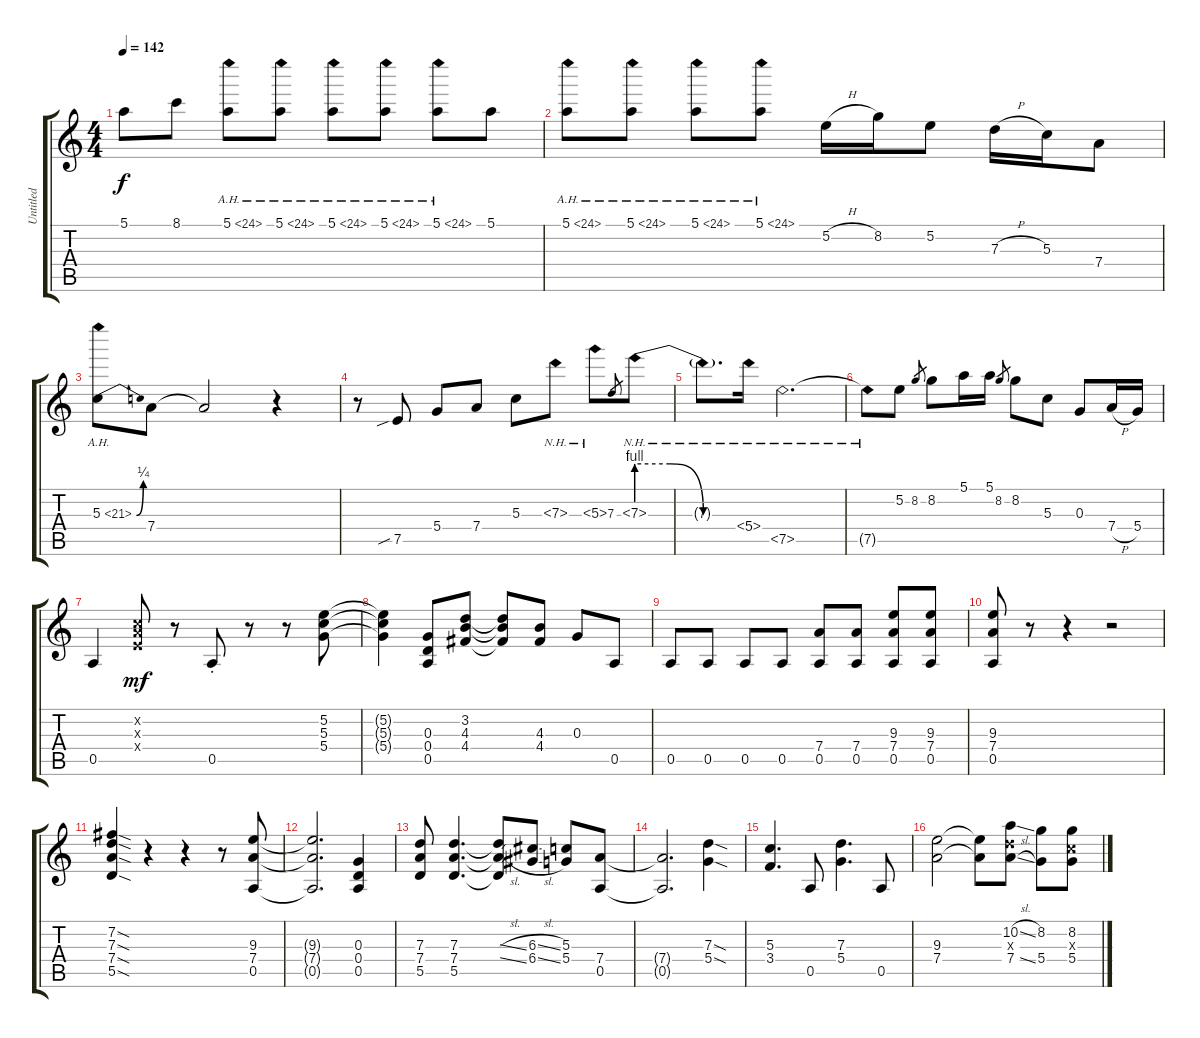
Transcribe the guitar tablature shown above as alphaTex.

\track ("Untitled" "Untitled") {instrument distortionguitar}
\staff {score tabs}
\tuning (E4 B3 G3 D3 A2 E2) {hide}
\ts (4 4)
\tempo 142
\clef g2
\ks c
5.1.8{dy f} 8.1.8 5.1{ah 19}.8 5.1{ah 19}.8 5.1{ah 19}.8 5.1{ah 19}.8 5.1{ah 19}.8 5.1.8 |
5.1{ah 19}.8 5.1{ah 19}.8 5.1{ah 19}.8 5.1{ah 19}.8 5.2{h}.16 8.2.16 5.2.8 7.3{h}.16 5.3.16 7.4.8 |
5.3{be (bend 0 0 60 1) ah 16}.8 7.4.8 7.4{t}.2 r.4 |
r.8 7.5{sib}.8 5.4.8 7.4.8 5.3.8 7.3{nh}.8 5.3{nh}.8 7.3.8{gr} 7.3{be (custom 0 4 20 4 40 0 60 0) nh}.8 |
7.3{nh t}.8{d} 5.4{nh}.16 7.5{nh}.2{d} |
7.5{nh t}.8 5.2.8 8.2.8{gr} 8.2.8 5.1.16 5.1.16 8.2.8{gr} 8.2.8 5.3.8 0.3.8 7.4{h}.16 5.4.16 |
0.5.4 (1.2{x} 2.3{x} 2.4{x}).8{dy mf} r.8 0.5{st}.8 r.8 r.8 (5.2 5.3 5.4).8 |
(5.2{t} 5.3{t} 5.4{t}).4 (0.3 0.4 0.5).8 (3.2 4.3 4.4).8 (3.2{t} 4.3{t} 4.4{t}).8 (4.3 4.4).8 0.3.8 0.5.8 |
0.5.8 0.5.8 0.5.8 0.5.8 (7.4 0.5).8 (7.4 0.5).8 (9.3 7.4 0.5).8 (9.3 7.4 0.5).8 |
(9.3 7.4 0.5).8 r.8 r.4 r.2 |
(7.2{sod} 7.3{sod} 7.4{sod} 5.5{sod}).4 r.4 r.4 r.8 (9.3 7.4 0.5).8 |
(9.3{t} 7.4{t} 0.5{t}).2{d} (0.3 0.4 0.5).4 |
(7.3 7.4 5.5).8 (7.3 7.4 5.5).4{d} (7.3{sl t} 7.4{sl t} 5.5{t}).8 (6.3{sl} 6.4{sl}).8 (5.3 5.4).8 (7.4 0.5).8 |
(7.4{t} 0.5{t}).2{d} (7.3{sod} 5.4{sod}).4 |
(5.3 3.4).4{d} 0.5.8 (7.3 5.4).4{d} 0.5.8 |
(9.3 7.4).2 (9.3{t} 7.4{t}).8 (10.2{sl} 7.3{x} 7.4{sl}).8 (8.2 5.4).8 (8.2{sl} 5.3{x} 5.4{sl}).8
